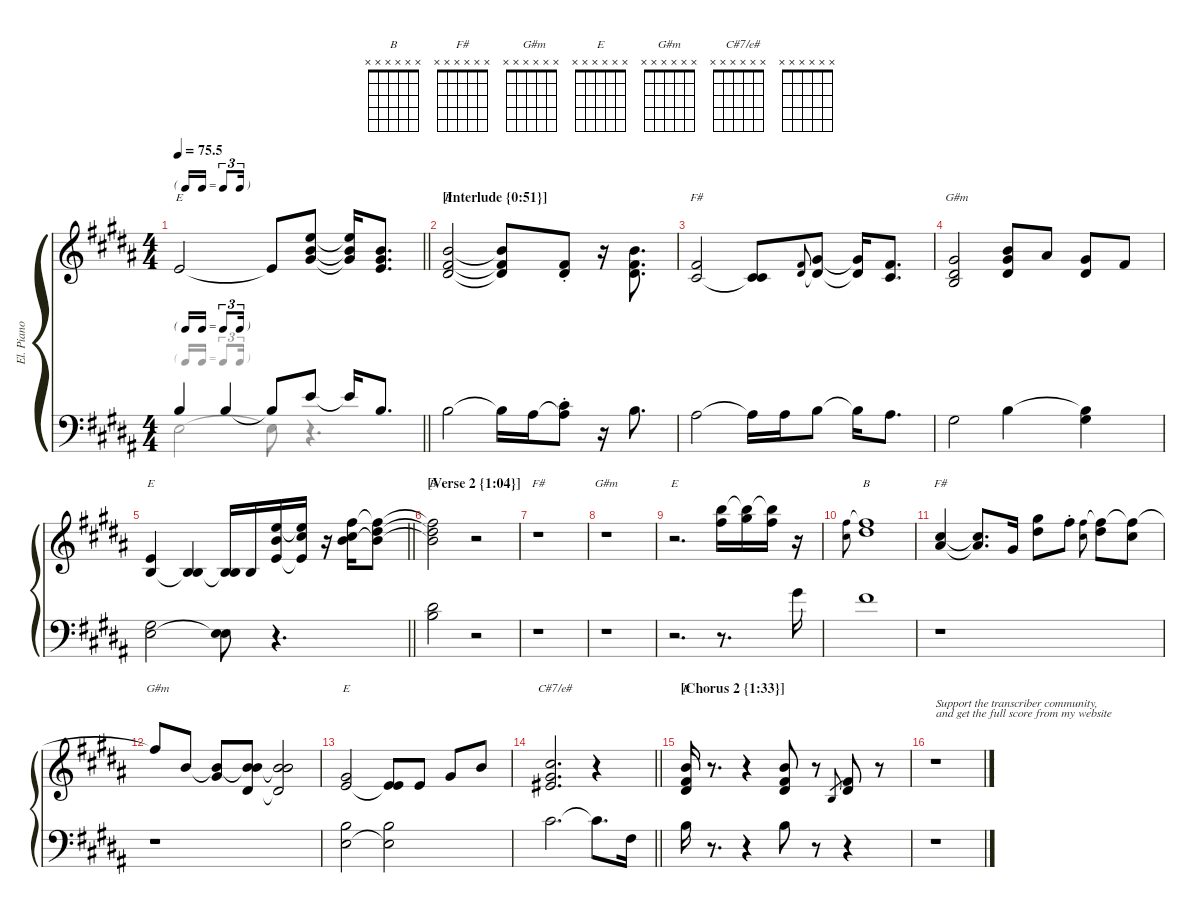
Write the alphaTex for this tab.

\defaultSystemsLayout 4
\hideDynamics
\bracketExtendMode groupsimilarinstruments
\track ("Piano, electric" "El. Piano") {defaultSystemsLayout 4 instrument electricpiano1}
\staff {score}
\tuning (E4 B3 G3 D3 A2 E2)
\chord ("B" x x x x x x)
\chord ("F#" x x x x x x)
\chord ("  G#m" x x x x x x)
\chord ("E" x x x x x x)
\chord ("G#m" x x x x x x)
\chord ("   C#7/e#" x x x x x x)
\chord (" " x x x x x x)
\ts (4 4)
\tf triplet16th
\tempo
75.5
\accidentals auto
\clef g2
\ottava regular
\simile none
\scale
0.233739
\barLineRight lightlight
\ks b
0.1{acc forcenatural}.2{ch "E" dy mf beam Up} 0.1{t acc forcenatural}.8{beam Up} (12.1{acc forcenatural} 12.2{acc forcenatural} 18.4{acc #}).8{beam Up} (12.1{t acc forcenatural} 12.2{t acc forcenatural} 18.4{t acc #}).16{beam Up} (9.3{acc forcenatural} 4.1{acc #} 12.2{acc forcenatural}).8{d beam Up} |
\section ("" "[Interlude {0:51}]")
\scale
0.307624 (2.1{acc #} 12.2{acc forcenatural} 8.3{acc #}).2{ch "B" beam Up} (2.1{t acc #} 12.2{t acc forcenatural} 8.3{t acc #}).8{beam Up} (2.1{st acc #} 4.2{st acc #}).8{beam Up} r.16{beam Down} (7.1{acc forcenatural} 2.1{acc #} -1.1{acc #}).8{d beam Up} |
\scale
0.229318 (2.1{acc #} -3.1{acc #}).2{ch "F#" beam Up} (-3.1{t acc #} -3.1{t acc #}).8{beam Up} (2.1{acc #} 4.2{acc #}).8{gr onbeat beam Up} (4.1{acc #} 4.2{t acc #}).8{beam Up} (4.1{t acc #} 4.2{t acc #}).16{beam Up} (2.1{acc #} 2.2{acc #}).8{d beam Up} |
\scale
0.229318 (4.1{acc #} -1.1{acc #} -5.1{acc forcenatural}).2{ch "  G#m" beam Up} (7.1{acc forcenatural} -1.1{acc #} 4.1{acc #}).8{beam Up} 6.1{acc #}.8{beam Up} (4.1{acc #} -1.1{acc #}).8{beam Up} 2.1{acc #}.8{beam Up} |
\scale
0.233739
\barLineRight lightlight
(0.1{acc forcenatural} -5.1{acc forcenatural}).4{ch "E" beam Up} (-5.1{acc forcenatural} -5.1{t acc forcenatural}).4{beam Up} (-5.1{t acc forcenatural} -5.1{t acc forcenatural}).16{beam Up} 0.2{acc forcenatural}.16{beam Up} (12.1{acc forcenatural} 16.3{acc forcenatural} 14.4{acc forcenatural}).16{beam Up} (9.1{acc #} 12.1{t acc forcenatural} 14.4{t acc forcenatural}).16{beam Up} r.16{beam Down} (7.1{acc forcenatural} 14.2{acc #} 23.3{acc #}).16{beam Down} (16.2{acc #} 7.1{t acc forcenatural} 23.3{t acc #}).8{beam Down} |
\section ("" "[Verse 2 {1:04}]")
\scale
0.308769 (23.3{t acc #} 16.2{t acc #} 7.1{t acc forcenatural}).2{ch "B" beam Down} r.2{beam Down} |
\scale
0.23041 r.1{ch "F#" beam Down} |
\scale
0.23041 r.1{ch "G#m" beam Down} |
\scale
0.23041 r.2{d ch "E" beam Down} (14.1{acc #} 24.2{acc forcenatural}).16{beam Down} (16.1{acc #} 24.2{t acc forcenatural}).16{beam Down} (14.1{acc #} 24.2{t acc forcenatural}).16{beam Down} r.16{beam Down} |
\scale
0.263339 (9.1{acc #} 14.1{acc #}).8{gr onbeat beam Down} (11.1{acc #} 14.1{t acc #}).1{ch "B" beam Down} |
\scale
0.185034 (9.1{acc #} 11.2{acc #}).4{ch "F#" beam Up} (9.1{t acc #} 11.2{t acc #}).8{d beam Up} 4.1{acc #}.16{beam Up} (16.1{acc #} 16.2{acc #}).8{beam Down} 14.1{st acc #}.8{beam Down} (14.1{acc #} 14.2{acc #}).8{gr onbeat beam Down} (14.1{t acc #} 16.2{acc #}).8{beam Down} (9.1{acc #} 14.1{t acc #}).8{beam Down} |
\scale
0.185034 14.1{t acc #}.8{ch "  G#m" beam Up} 7.1{acc forcenatural}.8{beam Up} (4.1{acc #} 7.1{t acc forcenatural}).8{beam Up} (4.2{acc #} 7.1{t acc #} 7.1{t acc forcenatural}).8{beam Up} (4.2{t acc #} 7.1{t acc #} 7.1{t acc forcenatural}).2{beam Up} |
\scale
0.185034 (4.1{acc #} 0.1{acc forcenatural}).2{ch "E" beam Up} (0.1{t acc #} 0.1{t acc forcenatural}).8{beam Up} 0.1{acc forcenatural}.8{beam Up} 4.1{acc #}.8{beam Up} 7.1{acc forcenatural}.8{beam Up} |
\scale
0.18156
\barLineRight lightlight
(9.1{acc #} 4.1{acc #} 1.1{acc #}).2{d ch "   C#7/e#" beam Up} r.4{beam Down} |
\section ("" "[Chorus 2 {1:33}]")
\scale
0.30877 (7.1{acc forcenatural} 2.1{acc #} -1.1{acc #}).16{ch "B" beam Up} r.8{d beam Down} r.4{beam Down} (7.1{acc forcenatural} 2.1{acc #} -1.1{acc #}).8{beam Up} r.8{beam Down} 0.2{acc forcenatural}.8{gr beam Up} (2.1{acc #} -1.1{acc #}).8{beam Up} r.8{beam Down} |
\scale
0.69123 r.1{ch " " txt "Support the transcriber community,\nand get the full score from my website" beam Down}
\staff {score}
\tuning (G2 D2 A1 E1 B0)
\voice
\clef f4
\ottava regular
\simile none
\scale
0.233739
\barLineRight lightlight
\ks b
21.2{acc forcenatural}.4{dy mf beam Up} 21.2{acc forcenatural}.4{beam Up} 21.2{t acc forcenatural}.8{beam Up} 21.1{acc forcenatural}.8{beam Up} 21.1{t acc forcenatural}.16{beam Up beam merge} 16.1{acc forcenatural}.8{d beam Up} |
\scale
0.307624 16.1{acc forcenatural}.2{beam Down} 16.1{t acc forcenatural}.16{beam Down} 15.1{acc #}.16{beam Down} (18.1{st acc #} 15.1{st t acc #}).8{beam Down} r.16{beam Down} 16.1{acc forcenatural}.8{d beam Down} |
\scale
0.229318 15.1{acc #}.2{beam Down} 15.1{t acc #}.16{beam Down} 15.1{acc #}.16{beam Down} 16.1{acc forcenatural}.8{beam Down} 16.1{t acc forcenatural}.16{beam Down} 15.1{acc #}.8{d beam Down} |
\scale
0.229318 13.1{acc #}.2{beam Down} 16.1{acc forcenatural}.4{beam Down} (13.1{acc #} 16.1{t acc forcenatural}).4{beam Down} |
\scale
0.233739
\barLineRight lightlight
(13.1{acc #} 9.1{acc forcenatural}).2{beam Down} (9.1{t acc #} 9.1{t acc forcenatural}).8{beam Down} r.4{d beam Down} |
\scale
0.308769 (16.1{acc forcenatural} 25.2{acc #}).2{beam Down} r.2{beam Down} |
\scale
0.23041 r.1{beam Down} |
\scale
0.23041 r.1{beam Down} |
\scale
0.23041 r.2{d beam Down} r.8{d beam Down} 25.1{acc #}.16{beam Down} |
\scale
0.263339 23.1{acc #}.1{beam Down} |
\scale
0.185034 r.1{beam Down} |
\scale
0.185034 r.1{beam Down} |
\scale
0.185034 (9.1{acc forcenatural} 21.2{acc forcenatural}).2{beam Down} (21.2{acc forcenatural} 9.1{t acc forcenatural}).2{beam Down} |
\scale
0.18156
\barLineRight lightlight
18.1{acc #}.2{d beam Down} 18.1{t acc #}.8{d beam Down} 11.1{acc #}.16{beam Down} |
\scale
0.30877 16.1{acc forcenatural}.16{beam Down} r.8{d beam Down} r.4{beam Down} 16.1{acc forcenatural}.8{beam Down} r.8{beam Down} r.4{beam Down} |
\scale
0.69123 r.1{beam Down}
\voice
\clef f4
\ottava regular
\simile none
\scale
0.233739
\barLineRight lightlight
\ks b
9.1{acc forcenatural}.2{dy mf beam Down} 9.1{t acc forcenatural}.8{beam Down} r.4{d beam Down} |
\scale
0.307624 |
\scale
0.229318 |
\scale
0.229318 |
\scale
0.233739
\barLineRight lightlight
|
\scale
0.308769 |
\scale
0.23041 |
\scale
0.23041 |
\scale
0.23041 |
\scale
0.263339 |
\scale
0.185034 |
\scale
0.185034 |
\scale
0.185034 |
\scale
0.18156
\barLineRight lightlight
|
\scale
0.30877 |
\scale
0.69123
